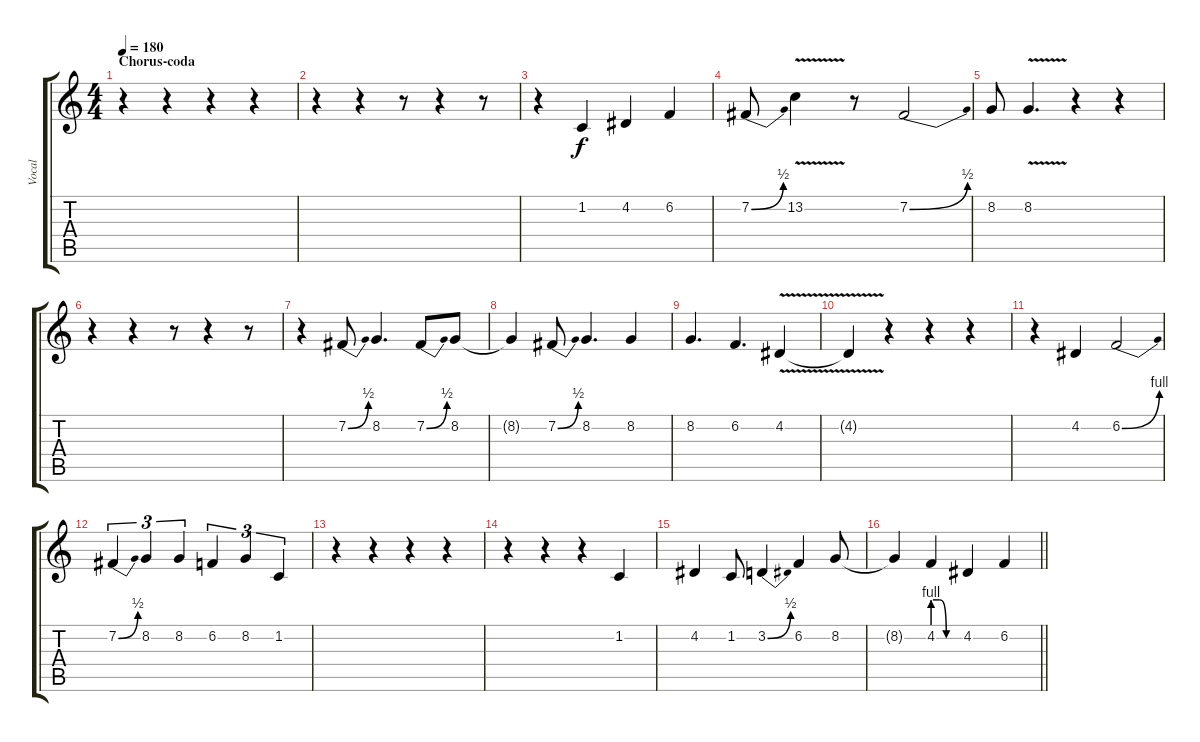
\track ("Vocal" "Vocal") {instrument lead2sawtooth}
\staff {score tabs}
\tuning (E4 B3 G3 D3 A2 E2) {hide}
\ts (4 4)
\section ("" "Chorus-coda")
\tempo 180
\clef g2
\ks c
r.4{dy f} r.4 r.4 r.4 |
r.4 r.4 r.8 r.4 r.8 |
r.4 1.2.4 4.2.4 6.2.4 |
7.2{be (bend 0 0 60 2)}.8 13.2{v}.4 r.8 7.2{be (bend 0 0 60 2)}.2 |
8.2.8 8.2{v}.4{d} r.4 r.4 |
r.4 r.4 r.8 r.4 r.8 |
r.4 7.2{be (bend 0 0 60 2)}.8 8.2.4{d} 7.2{be (bend 0 0 60 2)}.8 8.2.8 |
8.2{t}.4 7.2{be (bend 0 0 60 2)}.8 8.2.4{d} 8.2.4 |
8.2.4{d} 6.2.4{d} 4.2{v}.4 |
4.2{t}.4 r.4 r.4 r.4 |
r.4 4.2.4 6.2{be (bend 0 0 60 4)}.2 |
7.2{be (bend 0 0 60 2)}.4{tu (3 2)} 8.2.4{tu (3 2)} 8.2.4{tu (3 2)} 6.2.4{tu (3 2)} 8.2.4{tu (3 2)} 1.2.4{tu (3 2)} |
r.4 r.4 r.4 r.4 |
r.4 r.4 r.4 1.2.4 |
4.2.4 1.2.8 3.2{be (bend 0 0 60 2)}.4 6.2.4 8.2.8 |
\barLineRight lightlight
8.2{t}.4 4.2{be (custom 0 4 15 4 30 0 60 0)}.4 4.2.4 6.2.4
